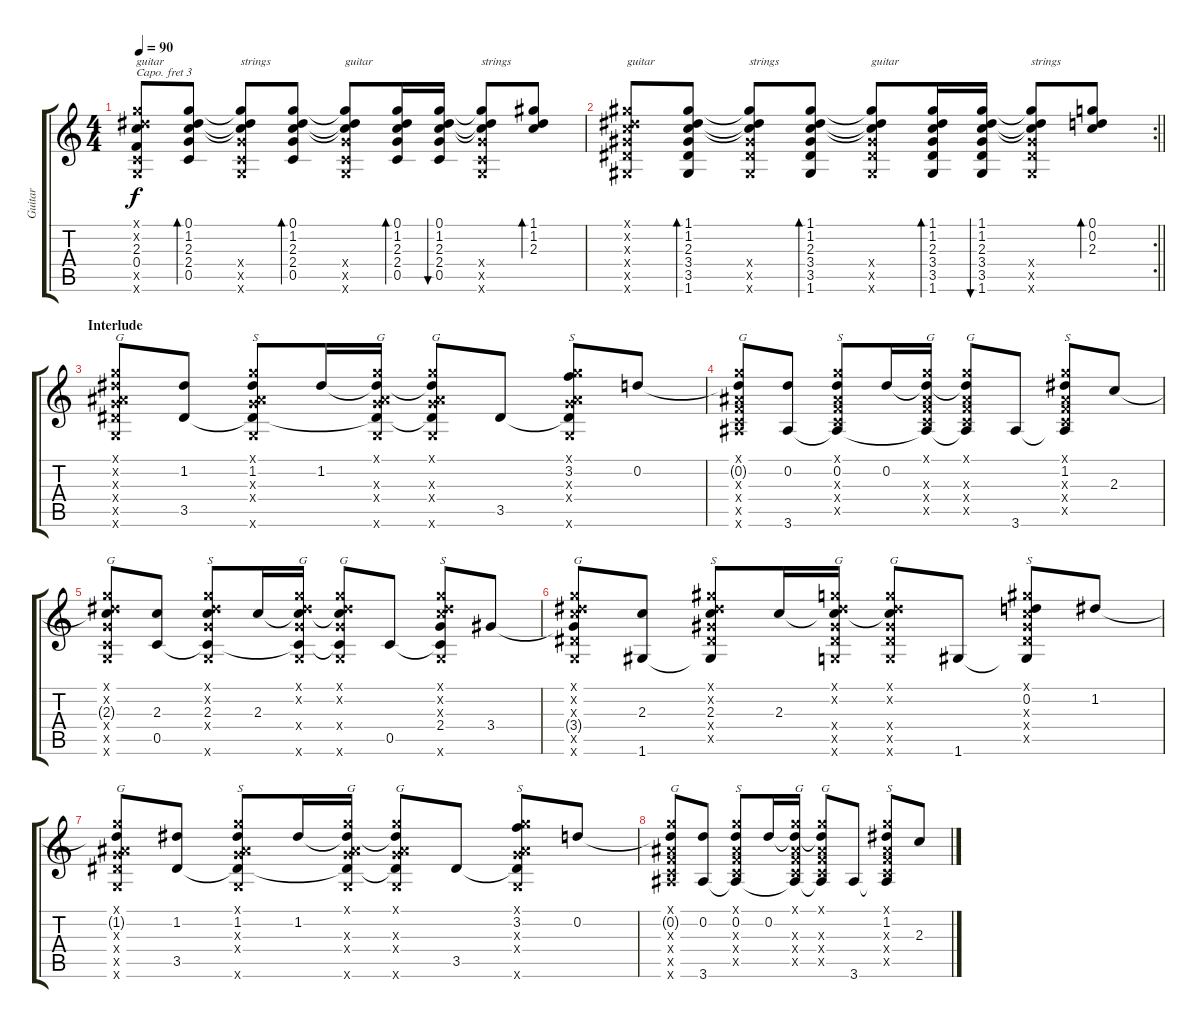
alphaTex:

\track ("Guitar" "Guitar") {instrument acousticguitarsteel}
\staff {score tabs}
\capo 3
\tuning (E4 B3 G3 D3 A2 E2) {hide}
\ts (4 4)
\tempo 90
\clef g2
\ks c
(0.1{x} 1.2{x} 2.3{t} 0.4{t} 0.5{x} 0.6{x}).8{txt "guitar" dy f} (0.1 1.2 2.3 2.4 0.5).8{bd 60} (0.1{t} 1.2{t} 2.3{t} 2.4{x} 0.5{x} 0.6{x}).8{txt "strings"} (0.1 1.2 2.3 2.4 0.5).8{bd 60} (0.1{t} 1.2{t} 2.3{t} 2.4{x} 0.5{x} 0.6{x}).8{txt "guitar"} (0.1 1.2 2.3 2.4 0.5).16{bd 30} (0.1 1.2 2.3 2.4 0.5).16{bu 30} (0.1{t} 1.2{t} 2.3{t} 2.4{x} 0.5{x} 0.6{x}).8{txt "strings"} (1.1 1.2 2.3).8{bd 60} |
\rc 2
\barLineRight lightlight
(1.1{x} 1.2{x} 2.3{x} 3.4{x} 3.5{x} 1.6{x}).8{txt "guitar"} (1.1 1.2 2.3 3.4 3.5 1.6).8{bd 60} (1.1{t} 1.2{t} 2.3{t} 3.4{x} 3.5{x} 1.6{x}).8{txt "strings"} (1.1 1.2 2.3 3.4 3.5 1.6).8{bd 60} (1.1{t} 1.2{t} 2.3{t} 3.4{x} 3.5{x} 1.6{x}).8{txt "guitar"} (1.1 1.2 2.3 3.4 3.5 1.6).16{bd 60} (1.1 1.2 2.3 3.4 3.5 1.6).16{bu 30} (1.1{t} 1.2{t} 2.3{t} 3.4{x} 3.5{x} 1.6{x}).8{txt "strings"} (0.1 0.2 2.3).8{bd 60} |
\section ("" "Interlude")
(0.1{x} 1.2{x} 0.3{x} 2.4{x} 3.5{x} 0.6{x}).8{txt "G"} (1.2 3.5).8 (0.1{x} 1.2 0.3{x} 2.4{x} 3.5{t} 0.6{x}).8{txt "S"} 1.2.16 (0.1{x} 1.2{t} 0.3{x} 2.4{x} 3.5{t} 0.6{x}).16{txt "G"} (0.1{x} 1.2{t} 0.3{x} 2.4{x} 3.5{t} 0.6{x}).8{txt "G"} 3.5.8 (0.1{x} 3.2 0.3{x} 2.4{x} 3.5{t} 0.6{x}).8{txt "S"} 0.2.8 |
(0.1{x} 0.2{t} 0.3{x} 0.4{x} 0.5{x} 3.6{x}).8{txt "G"} (0.2 3.6).8 (0.1{x} 0.2 0.3{x} 0.4{x} 0.5{x} 3.6{t}).8{txt "S"} 0.2.16 (0.1{x} 0.2{t} 0.3{x} 0.4{x} 0.5{x} 3.6{t}).16{txt "G"} (0.1{x} 0.2{t} 0.3{x} 0.4{x} 0.5{x} 3.6{t}).8{txt "G"} 3.6.8 (0.1{x} 1.2 0.3{x} 0.4{x} 0.5{x} 3.6{t}).8{txt "S"} 2.3.8 |
(0.1{x} 1.2{x} 2.3{t} 2.4{x} 0.5{x} 0.6{x}).8{txt "G"} (2.3 0.5).8 (0.1{x} 1.2{x} 2.3 2.4{x} 0.5{t} 0.6{x}).8{txt "S"} 2.3.16 (0.1{x} 1.2{x} 2.3{t} 2.4{x} 0.5{t} 0.6{x}).16{txt "G"} (0.1{x} 1.2{x} 2.3{t} 2.4{x} 0.5{t} 0.6{x}).8{txt "G"} 0.5.8 (0.1{x} 1.2{x} 2.3{x} 2.4 0.5{t} 0.6{x}).8{txt "S"} 3.4.8 |
(0.1{x} 1.2{x} 2.3{x} 3.4{t} 3.5{x} 0.6{x}).8{txt "G"} (2.3 1.6).8 (1.1{x} 1.2{x} 2.3 3.4{x} 3.5{x} 1.6{t}).8{txt "S"} 2.3.16 (0.1{x} 1.2{x} 2.3{t} 3.4{x} 3.5{x} 0.6{x}).16{txt "G"} (0.1{x} 1.2{x} 2.3{t} 3.4{x} 3.5{x} 0.6{x}).8{txt "G"} 1.6.8 (1.1{x} 0.2 2.3{x} 3.4{x} 3.5{x} 1.6{t}).8{txt "S"} 1.2.8 |
(0.1{x} 1.2{t} 0.3{x} 2.4{x} 3.5{x} 0.6{x}).8{txt "G"} (1.2 3.5).8 (0.1{x} 1.2 0.3{x} 2.4{x} 3.5{t} 0.6{x}).8{txt "S"} 1.2.16 (0.1{x} 1.2{t} 0.3{x} 2.4{x} 3.5{t} 0.6{x}).16{txt "G"} (0.1{x} 1.2{t} 0.3{x} 2.4{x} 3.5{t} 0.6{x}).8{txt "G"} 3.5.8 (0.1{x} 3.2 0.3{x} 2.4{x} 3.5{t} 0.6{x}).8{txt "S"} 0.2.8 |
(0.1{x} 0.2{t} 0.3{x} 0.4{x} 0.5{x} 3.6{x}).8{txt "G"} (0.2 3.6).8 (0.1{x} 0.2 0.3{x} 0.4{x} 0.5{x} 3.6{t}).8{txt "S"} 0.2.16 (0.1{x} 0.2{t} 0.3{x} 0.4{x} 0.5{x} 3.6{t}).16{txt "G"} (0.1{x} 0.2{t} 0.3{x} 0.4{x} 0.5{x} 3.6{t}).8{txt "G"} 3.6.8 (0.1{x} 1.2 0.3{x} 0.4{x} 0.5{x} 3.6{t}).8{txt "S"} 2.3.8
